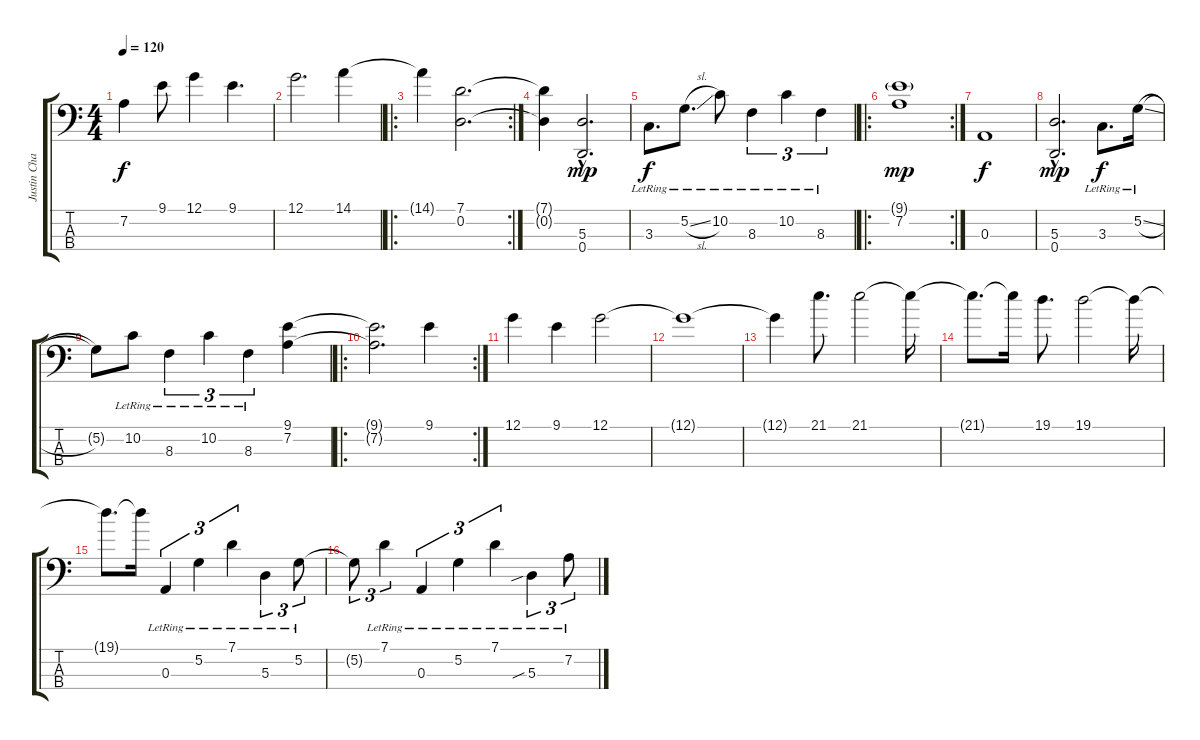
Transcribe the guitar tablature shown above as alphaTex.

\track ("Justin Chancellor" "Justin Cha") {instrument electricbasspick}
\staff {score tabs}
\tuning (G2 D2 A1 D1) {hide}
\ts (4 4)
\tempo 120
\clef f4
\ks c
7.2{t}.4{dy f} 9.1.8 12.1.4 9.1.4{d} |
12.1.2{d} 14.1.4 |
\ro
\rc 2
14.1{t}.4 (7.1 0.2).2{d} |
(7.1{t} 0.2{t}).4 (5.3{hac} 0.4).2{d dy mp} |
3.3{lr}.8{d dy f} 5.2{sl lr}.8{d} 10.2{lr}.8 8.3{lr}.4{tu (3 2)} 10.2{lr}.4{tu (3 2)} 8.3{lr}.4{tu (3 2)} |
\ro
\rc 2
(9.1{g} 7.2).1{dy mp} |
0.3.1{dy f} |
(5.3{hac} 0.4).2{d dy mp} 3.3{lr}.8{d dy f} 5.2{sl lr}.16 |
5.2{t}.8 10.2{lr}.8 8.3{lr}.4{tu (3 2)} 10.2{lr}.4{tu (3 2)} 8.3{lr}.4{tu (3 2)} (9.1 7.2).4 |
\ro
\rc 2
(9.1{t} 7.2{t}).2{d} 9.1.4 |
12.1.4 9.1.4 12.1.2 |
12.1{t}.1 |
12.1{t}.4 21.1.8{d} 21.1.2 21.1{t}.16 |
21.1{t}.8{d} 21.1{t}.16 19.1.8{d} 19.1.2 19.1{t}.16 |
19.1{t}.8{d} 19.1{t}.16 0.3{lr}.4{tu (3 2)} 5.2{lr}.4{tu (3 2)} 7.1{lr}.4{tu (3 2)} 5.3{lr}.4{tu (3 2)} 5.2{lr}.8{tu (3 2)} |
5.2{t}.8{tu (3 2)} 7.1{lr}.4{tu (3 2)} 0.3{lr}.4{tu (3 2)} 5.2{lr}.4{tu (3 2)} 7.1{lr}.4{tu (3 2)} 5.3{sib lr}.4{tu (3 2)} 7.2{lr}.8{tu (3 2)}
